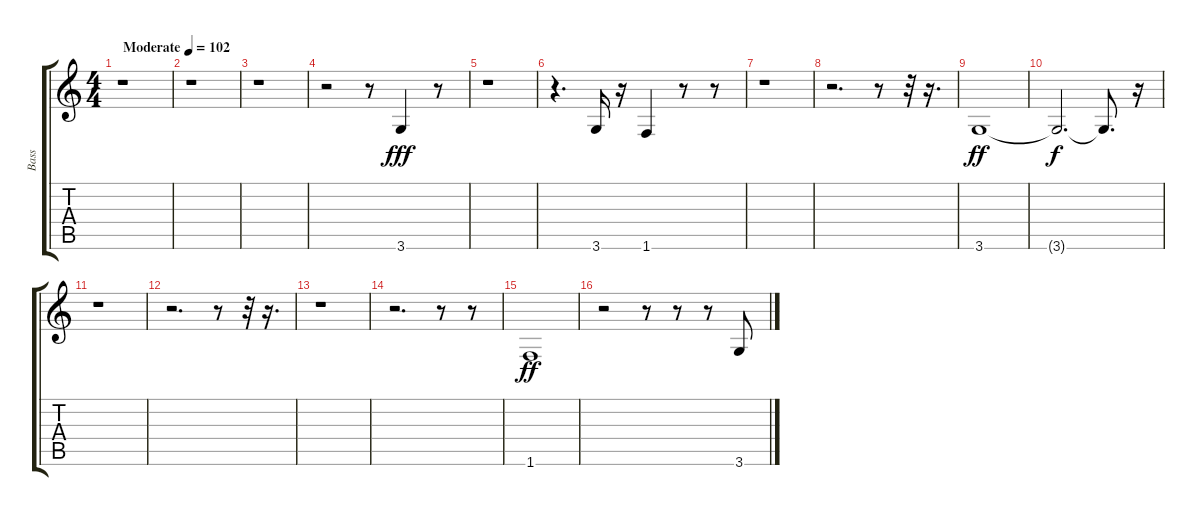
\track ("Bass" "Bass") {instrument fretlessbass}
\staff {score tabs}
\tuning (E4 B3 G3 D3 A2 E2) {hide}
\ts (4 4)
\tempo (102 "Moderate")
\clef g2
\ks c
r.1{dy fff instrument fretlessbass} |
r.1 |
r.1 |
r.2 r.8 3.6.4 r.8 |
r.1 |
r.4{d} 3.6.16 r.16 1.6.4 r.8 r.8 |
r.1 |
r.2{d} r.8 r.32 r.16{d} |
3.6.1{dy ff} |
3.6{t}.2{d dy f} 3.6{t}.8{d} r.16 |
r.1 |
r.2{d} r.8 r.32 r.16{d} |
r.1 |
r.2{d} r.8 r.8 |
1.6.1{dy ff} |
r.2 r.8 r.8 r.8 3.6.8
